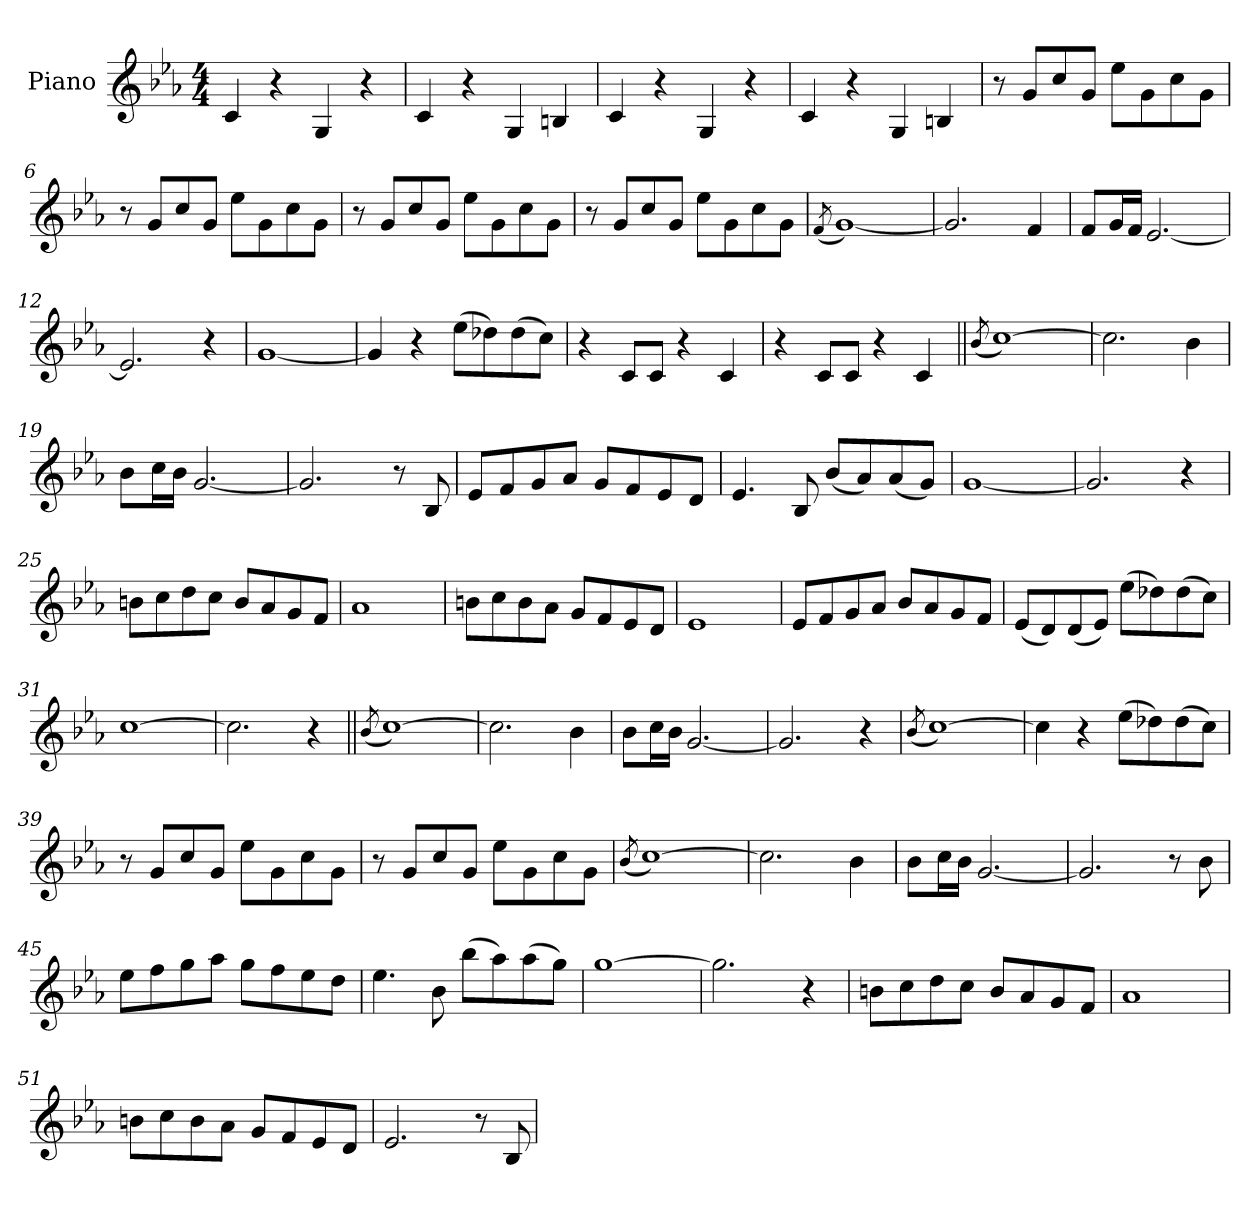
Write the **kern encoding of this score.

**kern
*part1
*staff1
*I"Piano
*I'Pno.
*clefG2
*k[b-e-a-]
*M4/4
*MM102
=1
4c!
4r
4G!
4r
=2
4c!
4r
4G!
4Bn!
=3
4c!
4r
4G!
4r
=4
4c!
4r
4G!
4Bn!
=5
8r
8g!L
8cc!
8g!J
8ee-!L
8g!
8cc!
8g!J
=6
8r
8g!L
8cc!
8g!J
8ee-!L
8g!
8cc!
8g!J
=7
8r
8g!L
8cc!
8g!J
8ee-!L
8g!
8cc!
8g!J
=8
8r
8g!L
8cc!
8g!J
8ee-!L
8g!
8cc!
8g!J
=9
(8qf
[1g)
=10
2.g]
4f
=11
8fL
16gL
16fJJ
[2.e-
=12
2.e-]
4r
=13
[1g
=14
4g]
4r
(8ee-L
8dd-X)
(8dd-
8ccJ)
=15
4r
8cL
8cJ
4r
4c
=16
4r
8cL
8cJ
4r
4c
=17||
(8qb-
[1cc)
=18
2.cc]
4b-
=19
8b-L
16ccL
16b-JJ
[2.g
=20
2.g]
8r
8B-
=21
8e-L
8f
8g
8a-J
8gL
8f
8e-
8dJ
=22
4.e-
8B-
(8b-L
8a-)
(8a-
8gJ)
=23
[1g
=24
2.g]
4r
=25
8bnL
8cc
8dd
8ccJ
8bL
8a-
8g
8fJ
=26
1a-
=27
8bnL
8cc
8b
8a-J
8gL
8f
8e-
8dJ
=28
1e-
=29
8e-L
8f
8g
8a-J
8b-L
8a-
8g
8fJ
=30
(8e-L
8d)
(8d
8e-J)
(8ee-L
8dd-X)
(8dd-
8ccJ)
=31
[1cc
=32
2.cc]
4r
=33||
(8qb-
[1cc)
=34
2.cc]
4b-
=35
8b-L
16ccL
16b-JJ
[2.g
=36
2.g]
4r
=37
(8qb-
[1cc)
=38
4cc]
4r
(8ee-L
8dd-X)
(8dd-
8ccJ)
=39
8r
8g!L
8cc!
8g!J
8ee-!L
8g!
8cc!
8g!J
=40
8r
8g!L
8cc!
8g!J
8ee-!L
8g!
8cc!
8g!J
=41
(8qb-
[1cc)
=42
2.cc]
4b-
=43
8b-L
16ccL
16b-JJ
[2.g
=44
2.g]
8r
8b-
=45
8ee-L
8ff
8gg
8aa-J
8ggL
8ff
8ee-
8ddJ
=46
4.ee-
8b-
(8bb-L
8aa-)
(8aa-
8ggJ)
=47
[1gg
=48
2.gg]
4r
=49
8bnL
8cc
8dd
8ccJ
8bL
8a-
8g
8fJ
=50
1a-
=51
8bnL
8cc
8b
8a-J
8gL
8f
8e-
8dJ
=52
2.e-
8r
8B-
=
*-
